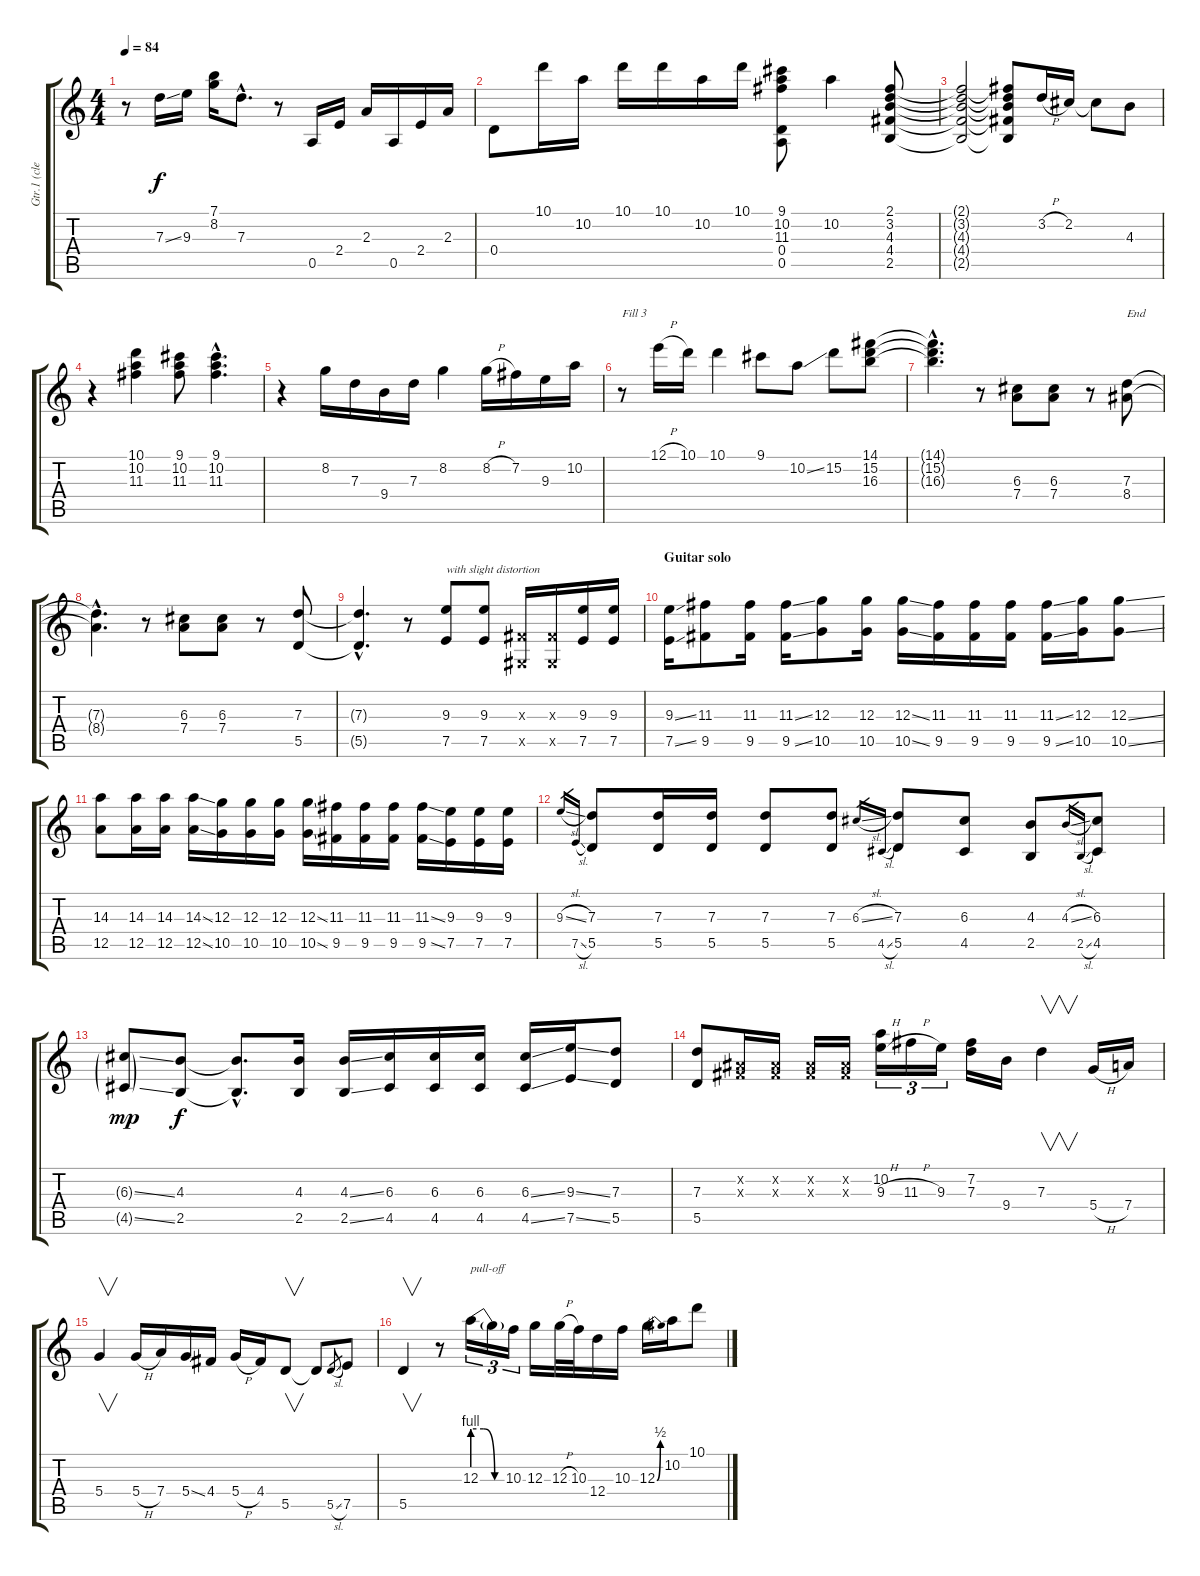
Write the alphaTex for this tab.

\track ("Gtr.1 (clean)" "Gtr.1 (cle") {instrument electricguitarclean}
\staff {score tabs}
\tuning (E4 B3 G3 D3 A2 E2) {hide}
\ts (4 4)
\tempo 84
\clef g2
\ks c
r.8{dy f} 7.3{ss}.16 9.3.16 (7.1 8.2).16 7.3{hac}.8{d} r.8 0.5.16 2.4.16 2.3.16 0.5.16 2.4.16 2.3.16 |
0.4.8 10.1.16 10.2.16 10.1.16 10.1.16 10.2.16 10.1.16 (9.1 10.2 11.3 0.4 0.5).8 10.2.4 (2.1 3.2 4.3 4.4 2.5).8 |
(2.1{t} 3.2{t} 4.3{t} 4.4{t} 2.5{t}).2 (2.1{t} 3.2{t} 4.3{t} 4.4{t} 2.5{t}).8 3.2{h}.16 2.2.16 2.2{t}.8 4.3.8 |
r.4 (10.1 10.2 11.3).4 (9.1 10.2 11.3).8 (9.1{hac} 10.2{hac} 11.3{hac}).4{d} |
r.4 8.2.16 7.3.16 9.4.16 7.3.16 8.2.4 8.2{h}.16 7.2.16 9.3.16 10.2.16 |
r.8{txt "Fill 3"} 12.1{h}.16 10.1.16 10.1.4 9.1.8 10.2{ss}.8 15.2.8 (14.1 15.2 16.3).8 |
(14.1{hac t} 15.2{hac t} 16.3{hac t}).4{d} r.8 (6.3 7.4).8 (6.3 7.4).8 r.8 (7.3 8.4).8{txt "End"} |
(7.3{hac t} 8.4{hac t}).4{d} r.8 (6.3 7.4).8 (6.3 7.4).8 r.8 (7.3 5.5).8 |
(7.3{hac t} 5.5{hac t}).4{d} r.8 (9.3 7.5).8{txt "with slight distortion" instrument overdrivenguitar} (9.3 7.5).8 (-1.3{x} -1.5{x}).16 (-1.3{x} -1.5{x}).16 (9.3 7.5).16 (9.3 7.5).16 |
\section ("" "Guitar solo")
(9.3{ss} 7.5{ss}).16 (11.3 9.5).8 (11.3 9.5).16 (11.3{ss} 9.5{ss}).16 (12.3 10.5).8 (12.3 10.5).16 (12.3{ss} 10.5{ss}).16 (11.3 9.5).16 (11.3 9.5).16 (11.3 9.5).16 (11.3{ss} 9.5{ss}).16 (12.3 10.5).16 (12.3{ss} 10.5{ss}).8 |
(14.3 12.5).8 (14.3 12.5).16 (14.3 12.5).16 (14.3{ss} 12.5{ss}).16 (12.3 10.5).16 (12.3 10.5).16 (12.3 10.5).16 (12.3{ss} 10.5{ss}).16 (11.3 9.5).16 (11.3 9.5).16 (11.3 9.5).16 (11.3{ss} 9.5{ss}).16 (9.3 7.5).16 (9.3 7.5).16 (9.3 7.5).16 |
9.3{sl}.16{gr} 7.5{sl}.16{gr} (7.3 5.5).8 (7.3 5.5).16 (7.3 5.5).16 (7.3 5.5).8 (7.3 5.5).8 6.3{sl}.16{gr} 4.5{sl}.16{gr} (7.3 5.5).8 (6.3 4.5).8 (4.3 2.5).8 4.3{sl}.16{gr} 2.5{sl}.16{gr} (6.3 4.5).8 |
(6.3{ss g} 4.5{ss g}).8{dy mp} (4.3 2.5).8{dy f} (4.3{hac t} 2.5{hac t}).8{d} (4.3 2.5).16 (4.3{ss} 2.5{ss}).16 (6.3 4.5).16 (6.3 4.5).16 (6.3 4.5).16 (6.3{ss} 4.5{ss}).16 (9.3{ss} 7.5{ss}).16 (7.3 5.5).8 |
(7.3 5.5).8 (-1.2{x} -1.3{x}).16 (-1.2{x} -1.3{x}).16 (-1.2{x} -1.3{x}).16 (-1.2{x} -1.3{x}).16 (10.2 9.3{h}).16{tu (3 2)} 11.3{h}.16{tu (3 2)} 9.3.16{tu (3 2)} (7.2 7.3).16 9.4.16 7.3.4{v} 5.4{h}.16 7.4.16 |
5.4.4{v} 5.4{h}.16 7.4.16 5.4{ss}.16 4.4.16 5.4{h}.16 4.4.16 5.5.8{v} 5.5{t}.8 5.5{sl}.8{gr} 7.5.8 |
5.5.4{v} r.8 12.3{be (custom 0 4 20 4 40 0 60 0)}.16{tu (3 2) txt "pull-off"} 12.3{t}.16{tu (3 2)} 10.3.16{tu (3 2)} 12.3.16 12.3{h}.32 10.3.32 12.4.16 10.3.16 12.3{be (bend 0 0 60 2)}.16 10.2.16 10.1.8
